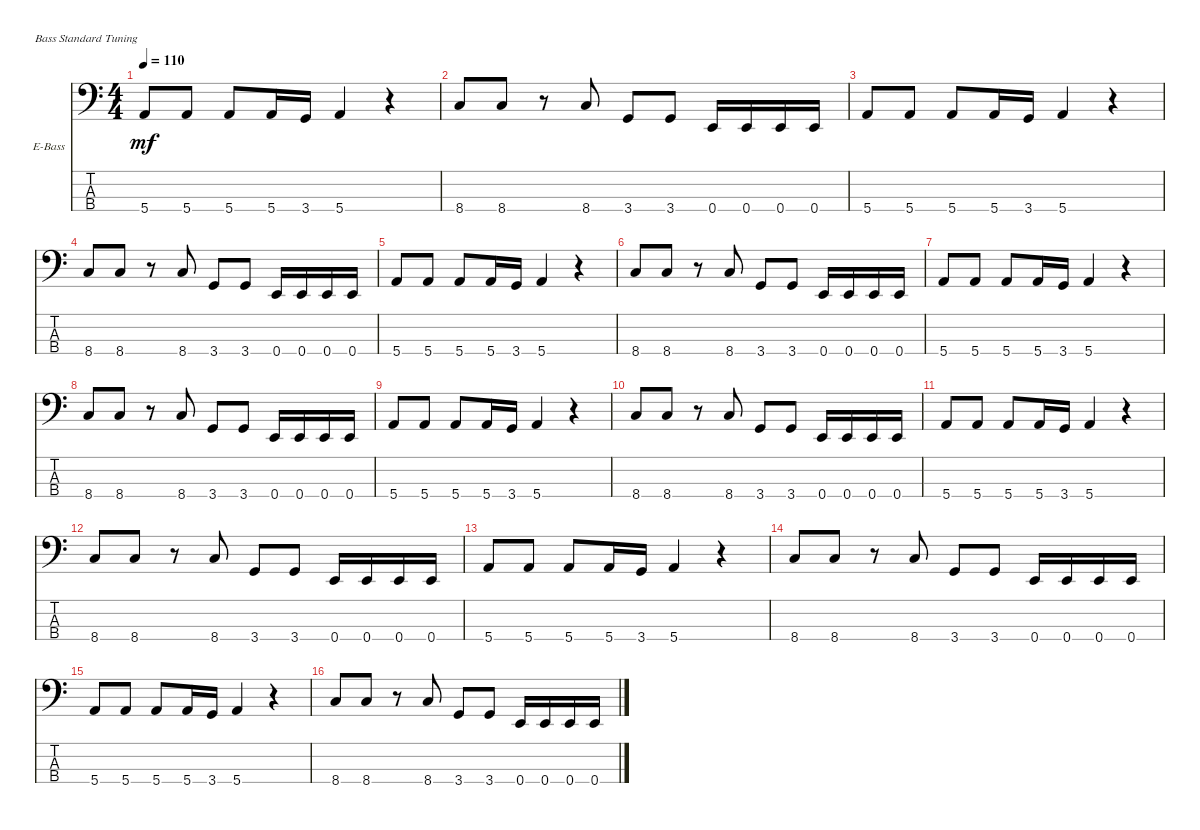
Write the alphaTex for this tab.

\defaultSystemsLayout 4
\bracketExtendMode nobrackets
\firstSystemTrackNameOrientation horizontal
\otherSystemsTrackNameOrientation horizontal
\track ("Jeff Ament" "E-Bass") {instrument electricbassfinger}
\staff {score tabs}
\tuning (G2 D2 A1 E1)
\ts (4 4)
\tempo 110
\clef f4
\ks c
5.4.8{dy mf} 5.4.8 5.4.8 5.4.16 3.4.16 5.4.4 r.4 |
8.4.8 8.4.8 r.8 8.4.8 3.4.8 3.4.8 0.4.16 0.4.16 0.4.16 0.4.16 |
5.4.8 5.4.8 5.4.8 5.4.16 3.4.16 5.4.4 r.4 |
8.4.8 8.4.8 r.8 8.4.8 3.4.8 3.4.8 0.4.16 0.4.16 0.4.16 0.4.16 |
5.4.8 5.4.8 5.4.8 5.4.16 3.4.16 5.4.4 r.4 |
8.4.8 8.4.8 r.8 8.4.8 3.4.8 3.4.8 0.4.16 0.4.16 0.4.16 0.4.16 |
5.4.8 5.4.8 5.4.8 5.4.16 3.4.16 5.4.4 r.4 |
8.4.8 8.4.8 r.8 8.4.8 3.4.8 3.4.8 0.4.16 0.4.16 0.4.16 0.4.16 |
5.4.8 5.4.8 5.4.8 5.4.16 3.4.16 5.4.4 r.4 |
8.4.8 8.4.8 r.8 8.4.8 3.4.8 3.4.8 0.4.16 0.4.16 0.4.16 0.4.16 |
5.4.8 5.4.8 5.4.8 5.4.16 3.4.16 5.4.4 r.4 |
8.4.8 8.4.8 r.8 8.4.8 3.4.8 3.4.8 0.4.16 0.4.16 0.4.16 0.4.16 |
5.4.8 5.4.8 5.4.8 5.4.16 3.4.16 5.4.4 r.4 |
8.4.8 8.4.8 r.8 8.4.8 3.4.8 3.4.8 0.4.16 0.4.16 0.4.16 0.4.16 |
5.4.8 5.4.8 5.4.8 5.4.16 3.4.16 5.4.4 r.4 |
8.4.8 8.4.8 r.8 8.4.8 3.4.8 3.4.8 0.4.16 0.4.16 0.4.16 0.4.16
